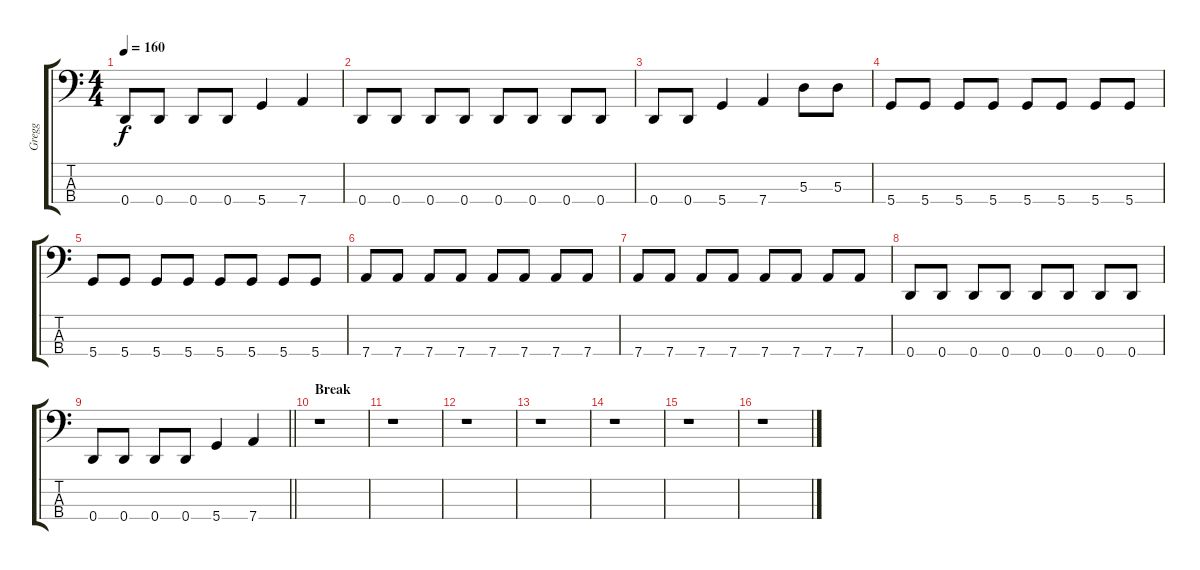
\track ("Gregg" "Gregg") {instrument electricbassfinger}
\staff {score tabs}
\tuning (G2 D2 A1 D1) {hide}
\ts (4 4)
\tempo 160
\clef f4
\ks c
0.4.8{dy f} 0.4.8 0.4.8 0.4.8 5.4.4 7.4.4 |
0.4.8 0.4.8 0.4.8 0.4.8 0.4.8 0.4.8 0.4.8 0.4.8 |
0.4.8 0.4.8 5.4.4 7.4.4 5.3.8 5.3.8 |
5.4.8 5.4.8 5.4.8 5.4.8 5.4.8 5.4.8 5.4.8 5.4.8 |
5.4.8 5.4.8 5.4.8 5.4.8 5.4.8 5.4.8 5.4.8 5.4.8 |
7.4.8 7.4.8 7.4.8 7.4.8 7.4.8 7.4.8 7.4.8 7.4.8 |
7.4.8 7.4.8 7.4.8 7.4.8 7.4.8 7.4.8 7.4.8 7.4.8 |
0.4.8 0.4.8 0.4.8 0.4.8 0.4.8 0.4.8 0.4.8 0.4.8 |
\barLineRight lightlight
0.4.8 0.4.8 0.4.8 0.4.8 5.4.4 7.4.4 |
\section ("" "Break")
r.1 |
r.1 |
r.1 |
r.1 |
r.1 |
r.1 |
r.1
